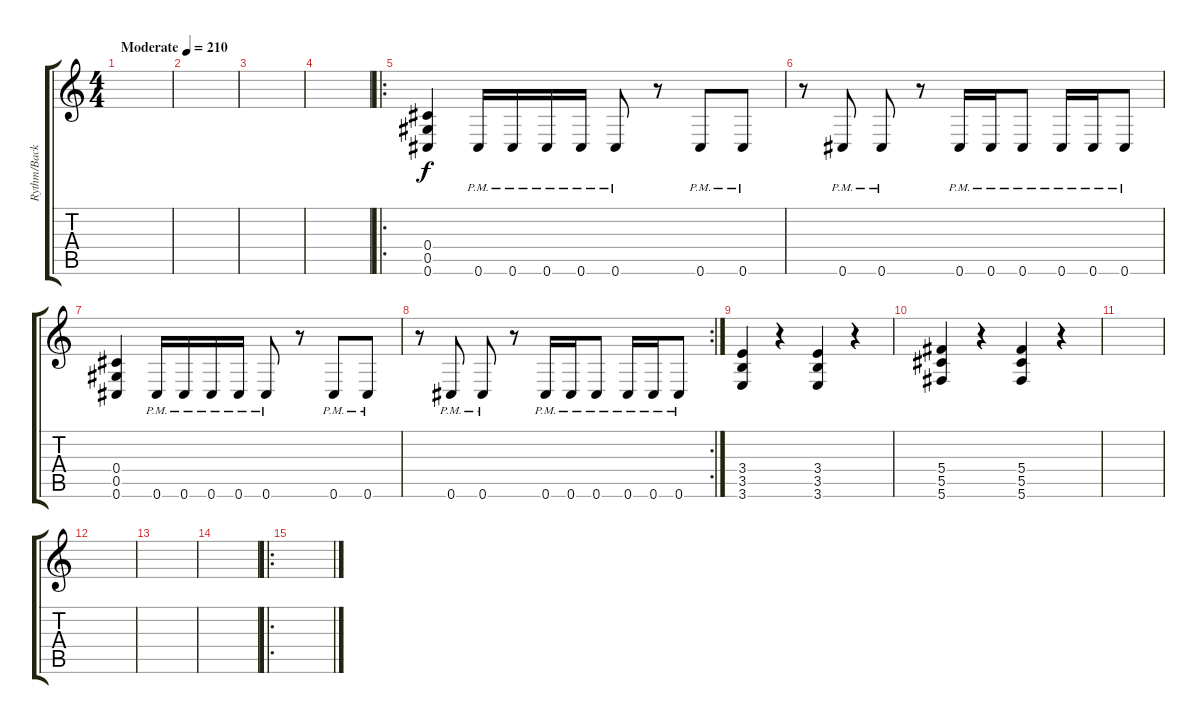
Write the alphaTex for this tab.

\track ("Rythm/Backup" "Rythm/Back") {instrument distortionguitar}
\staff {score tabs}
\tuning (Eb4 Bb3 Gb3 Db3 Ab2 Db2) {hide}
\ts (4 4)
\tempo (210 "Moderate")
\clef g2
\ks c
|
|
|
|
\ro
(0.4 0.5 0.6).4 0.6{pm}.16 0.6{pm}.16 0.6{pm}.16 0.6{pm}.16 0.6{pm}.8 r.8 0.6{pm}.8 0.6{pm}.8 |
r.8 0.6{pm}.8 0.6{pm}.8 r.8 0.6{pm}.16 0.6{pm}.16 0.6{pm}.8 0.6{pm}.16 0.6{pm}.16 0.6{pm}.8 |
(0.4 0.5 0.6).4 0.6{pm}.16 0.6{pm}.16 0.6{pm}.16 0.6{pm}.16 0.6{pm}.8 r.8 0.6{pm}.8 0.6{pm}.8 |
\rc 2
r.8 0.6{pm}.8 0.6{pm}.8 r.8 0.6{pm}.16 0.6{pm}.16 0.6{pm}.8 0.6{pm}.16 0.6{pm}.16 0.6{pm}.8 |
(3.4 3.5 3.6).4 r.4 (3.4 3.5 3.6).4 r.4 |
(5.4 5.5 5.6).4 r.4 (5.4 5.5 5.6).4 r.4 |
|
|
|
|
\ro
